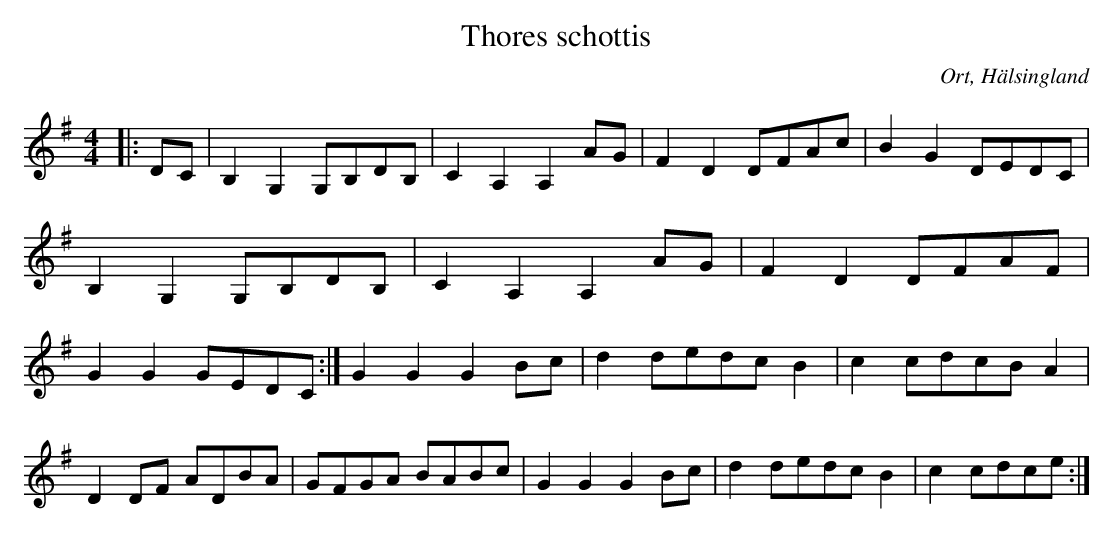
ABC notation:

X:1
T:Thores schottis
O:Ort, Hälsingland
M:4/4
L:1/8
K:G
|: DC | B,2 G,2 G,B,DB,| C2 A,2 A,2 AG | F2 D2 DFAc | B2 G2 DEDC |B,2 G,2 G,B,DB,| C2 A,2 A,2 AG | F2 D2 DFAF | G2 G2 GEDC :|G2 G2 G2 Bc | d2 dedc B2 | c2 cdcB A2 | D2 DF ADBA|GFGA BABc |  G2 G2 G2 Bc | d2 dedc B2 | c2 cdce    :|
